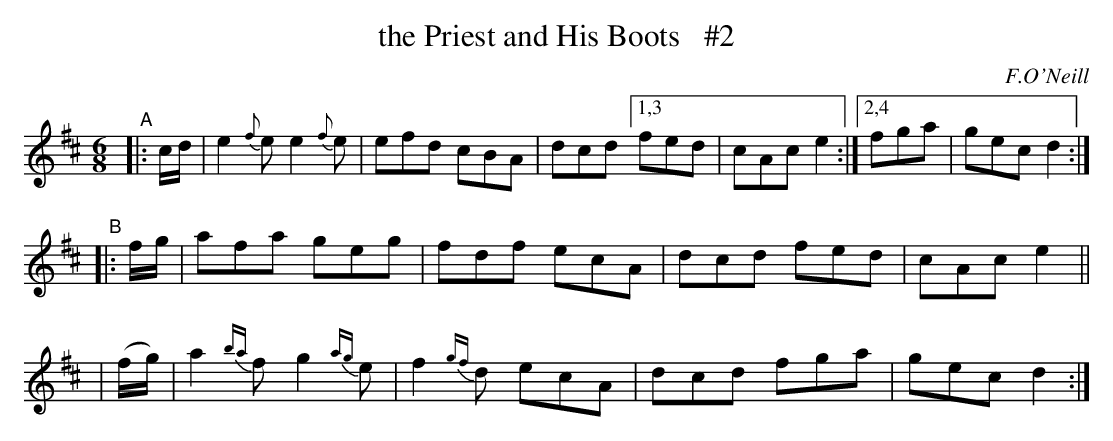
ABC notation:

X:1
T: the Priest and His Boots   #2
O: F.O'Neill
M: 6/8
L: 1/8
K: D
"^A"\
|: c/d/ | e2{f}e e2{f}e | efd cBA | dcd [1,3 fed | cAc e2 :|[2,4 fga | gec d2 :|
"^B"\
|: f/g/ | afa geg | fdf ecA | dcd fed | cAc e2 ||
| (f/g/) | a2{ba}f g2{ag}e | f2{gf}d ecA | dcd fga | gec d2 :|
